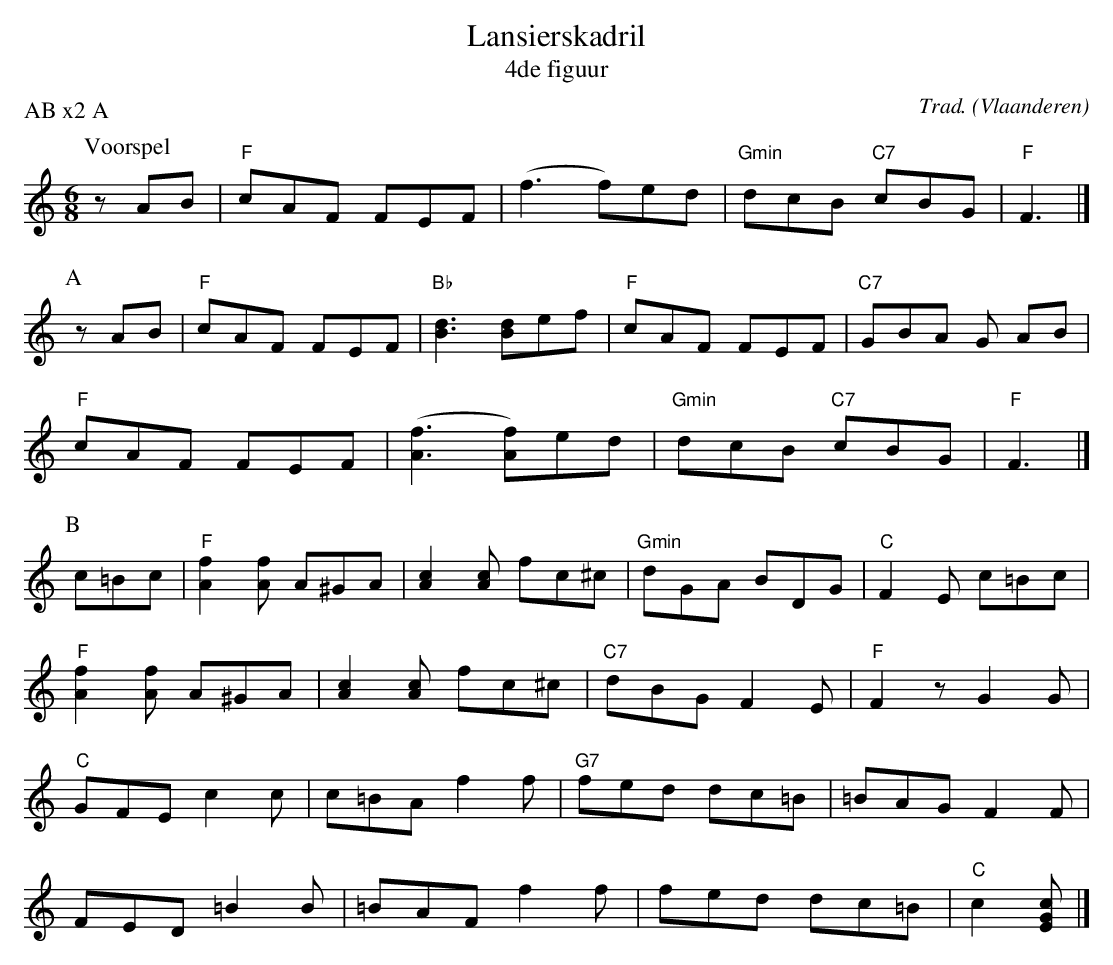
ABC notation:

X:1
T:Lansierskadril
T:4de figuur
C:Trad.
O:Vlaanderen
P:AB x2 A
L:1/8
M:6/8
K:C
P:Voorspel
z AB | "F"cAF FEF | (f3 f)ed | "Gmin"dcB "C7"cBG | "F" F3 |]
P:A
z AB | "F" cAF FEF | "Bb"[d3B3] [dB]ef | "F" cAF FEF | "C7"GBA G AB |
"F" cAF FEF | ([f3A3] [fA])ed | "Gmin" dcB "C7"cBG | "F" F3 |]
P:B
c=Bc | "F"[f2A2] [fA] A^GA | [c2A2] [cA] fc^c| "Gmin" dGA BDG | "C" F2 E c=Bc |
"F" [f2A2] [fA] A^GA | [c2A2] [cA] fc^c | "C7"dBG F2 E |"F" F2 z G2 G |
"C"GFE c2 c | c=BA f2 f| "G7"fed dc=B | =BAG F2 F |
FED =B2 B | =BAF f2 f | fed dc=B | "C" c2 [cGE] |]
